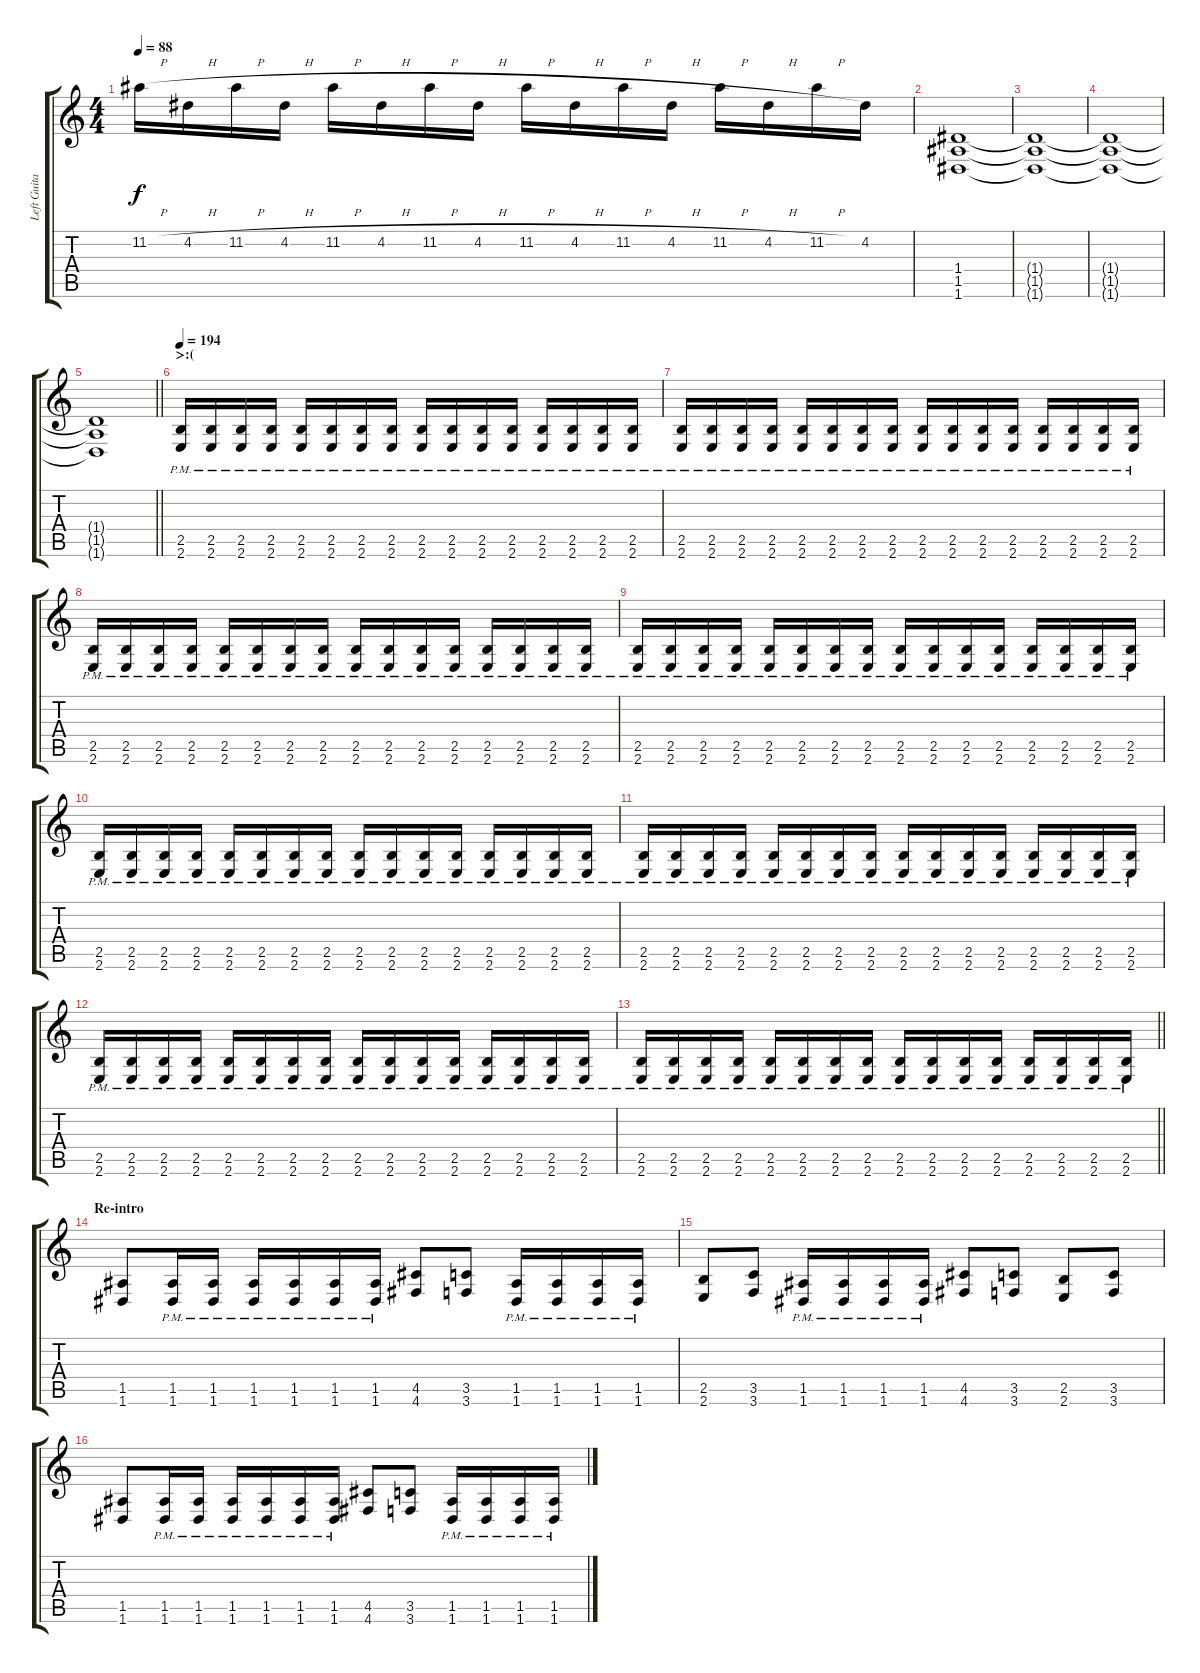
\track ("Left Guitar" "Left Guita") {instrument overdrivenguitar}
\staff {score tabs}
\tuning (E4 B3 G3 D3 A2 D2) {hide}
\ts (4 4)
\tempo 88
\clef g2
\ks c
11.2{h}.16{dy f} 4.2{h}.16 11.2{h}.16 4.2{h}.16 11.2{h}.16 4.2{h}.16 11.2{h}.16 4.2{h}.16 11.2{h}.16 4.2{h}.16 11.2{h}.16 4.2{h}.16 11.2{h}.16 4.2{h}.16 11.2{h}.16 4.2.16 |
(1.4 1.5 1.6).1 |
(1.4{t} 1.5{t} 1.6{t}).1 |
(1.4{t} 1.5{t} 1.6{t}).1 |
\barLineRight lightlight
(1.4{t} 1.5{t} 1.6{t}).1 |
\section ("" ">:(")
\tempo 194
(2.5{pm} 2.6{pm}).16 (2.5{pm} 2.6{pm}).16 (2.5{pm} 2.6{pm}).16 (2.5{pm} 2.6{pm}).16 (2.5{pm} 2.6{pm}).16 (2.5{pm} 2.6{pm}).16 (2.5{pm} 2.6{pm}).16 (2.5{pm} 2.6{pm}).16 (2.5{pm} 2.6{pm}).16 (2.5{pm} 2.6{pm}).16 (2.5{pm} 2.6{pm}).16 (2.5{pm} 2.6{pm}).16 (2.5{pm} 2.6{pm}).16 (2.5{pm} 2.6{pm}).16 (2.5{pm} 2.6{pm}).16 (2.5{pm} 2.6{pm}).16 |
(2.5{pm} 2.6{pm}).16 (2.5{pm} 2.6{pm}).16 (2.5{pm} 2.6{pm}).16 (2.5{pm} 2.6{pm}).16 (2.5{pm} 2.6{pm}).16 (2.5{pm} 2.6{pm}).16 (2.5{pm} 2.6{pm}).16 (2.5{pm} 2.6{pm}).16 (2.5{pm} 2.6{pm}).16 (2.5{pm} 2.6{pm}).16 (2.5{pm} 2.6{pm}).16 (2.5{pm} 2.6{pm}).16 (2.5{pm} 2.6{pm}).16 (2.5{pm} 2.6{pm}).16 (2.5{pm} 2.6{pm}).16 (2.5{pm} 2.6{pm}).16 |
(2.5{pm} 2.6{pm}).16 (2.5{pm} 2.6{pm}).16 (2.5{pm} 2.6{pm}).16 (2.5{pm} 2.6{pm}).16 (2.5{pm} 2.6{pm}).16 (2.5{pm} 2.6{pm}).16 (2.5{pm} 2.6{pm}).16 (2.5{pm} 2.6{pm}).16 (2.5{pm} 2.6{pm}).16 (2.5{pm} 2.6{pm}).16 (2.5{pm} 2.6{pm}).16 (2.5{pm} 2.6{pm}).16 (2.5{pm} 2.6{pm}).16 (2.5{pm} 2.6{pm}).16 (2.5{pm} 2.6{pm}).16 (2.5{pm} 2.6{pm}).16 |
(2.5{pm} 2.6{pm}).16 (2.5{pm} 2.6{pm}).16 (2.5{pm} 2.6{pm}).16 (2.5{pm} 2.6{pm}).16 (2.5{pm} 2.6{pm}).16 (2.5{pm} 2.6{pm}).16 (2.5{pm} 2.6{pm}).16 (2.5{pm} 2.6{pm}).16 (2.5{pm} 2.6{pm}).16 (2.5{pm} 2.6{pm}).16 (2.5{pm} 2.6{pm}).16 (2.5{pm} 2.6{pm}).16 (2.5{pm} 2.6{pm}).16 (2.5{pm} 2.6{pm}).16 (2.5{pm} 2.6{pm}).16 (2.5{pm} 2.6{pm}).16 |
(2.5{pm} 2.6{pm}).16 (2.5{pm} 2.6{pm}).16 (2.5{pm} 2.6{pm}).16 (2.5{pm} 2.6{pm}).16 (2.5{pm} 2.6{pm}).16 (2.5{pm} 2.6{pm}).16 (2.5{pm} 2.6{pm}).16 (2.5{pm} 2.6{pm}).16 (2.5{pm} 2.6{pm}).16 (2.5{pm} 2.6{pm}).16 (2.5{pm} 2.6{pm}).16 (2.5{pm} 2.6{pm}).16 (2.5{pm} 2.6{pm}).16 (2.5{pm} 2.6{pm}).16 (2.5{pm} 2.6{pm}).16 (2.5{pm} 2.6{pm}).16 |
(2.5{pm} 2.6{pm}).16 (2.5{pm} 2.6{pm}).16 (2.5{pm} 2.6{pm}).16 (2.5{pm} 2.6{pm}).16 (2.5{pm} 2.6{pm}).16 (2.5{pm} 2.6{pm}).16 (2.5{pm} 2.6{pm}).16 (2.5{pm} 2.6{pm}).16 (2.5{pm} 2.6{pm}).16 (2.5{pm} 2.6{pm}).16 (2.5{pm} 2.6{pm}).16 (2.5{pm} 2.6{pm}).16 (2.5{pm} 2.6{pm}).16 (2.5{pm} 2.6{pm}).16 (2.5{pm} 2.6{pm}).16 (2.5{pm} 2.6{pm}).16 |
(2.5{pm} 2.6{pm}).16 (2.5{pm} 2.6{pm}).16 (2.5{pm} 2.6{pm}).16 (2.5{pm} 2.6{pm}).16 (2.5{pm} 2.6{pm}).16 (2.5{pm} 2.6{pm}).16 (2.5{pm} 2.6{pm}).16 (2.5{pm} 2.6{pm}).16 (2.5{pm} 2.6{pm}).16 (2.5{pm} 2.6{pm}).16 (2.5{pm} 2.6{pm}).16 (2.5{pm} 2.6{pm}).16 (2.5{pm} 2.6{pm}).16 (2.5{pm} 2.6{pm}).16 (2.5{pm} 2.6{pm}).16 (2.5{pm} 2.6{pm}).16 |
\barLineRight lightlight
(2.5{pm} 2.6{pm}).16 (2.5{pm} 2.6{pm}).16 (2.5{pm} 2.6{pm}).16 (2.5{pm} 2.6{pm}).16 (2.5{pm} 2.6{pm}).16 (2.5{pm} 2.6{pm}).16 (2.5{pm} 2.6{pm}).16 (2.5{pm} 2.6{pm}).16 (2.5{pm} 2.6{pm}).16 (2.5{pm} 2.6{pm}).16 (2.5{pm} 2.6{pm}).16 (2.5{pm} 2.6{pm}).16 (2.5{pm} 2.6{pm}).16 (2.5{pm} 2.6{pm}).16 (2.5{pm} 2.6{pm}).16 (2.5{pm} 2.6{pm}).16 |
\section ("" "Re-intro")
(1.5 1.6).8 (1.5{pm} 1.6{pm}).16 (1.5{pm} 1.6{pm}).16 (1.5{pm} 1.6{pm}).16 (1.5{pm} 1.6{pm}).16 (1.5{pm} 1.6{pm}).16 (1.5{pm} 1.6{pm}).16 (4.5 4.6).8 (3.5 3.6).8 (1.5{pm} 1.6{pm}).16 (1.5{pm} 1.6{pm}).16 (1.5{pm} 1.6{pm}).16 (1.5{pm} 1.6{pm}).16 |
(2.5 2.6).8 (3.5 3.6).8 (1.5{pm} 1.6{pm}).16 (1.5{pm} 1.6{pm}).16 (1.5{pm} 1.6{pm}).16 (1.5{pm} 1.6{pm}).16 (4.5 4.6).8 (3.5 3.6).8 (2.5 2.6).8 (3.5 3.6).8 |
(1.5 1.6).8 (1.5{pm} 1.6{pm}).16 (1.5{pm} 1.6{pm}).16 (1.5{pm} 1.6{pm}).16 (1.5{pm} 1.6{pm}).16 (1.5{pm} 1.6{pm}).16 (1.5{pm} 1.6{pm}).16 (4.5 4.6).8 (3.5 3.6).8 (1.5{pm} 1.6{pm}).16 (1.5{pm} 1.6{pm}).16 (1.5{pm} 1.6{pm}).16 (1.5{pm} 1.6{pm}).16
